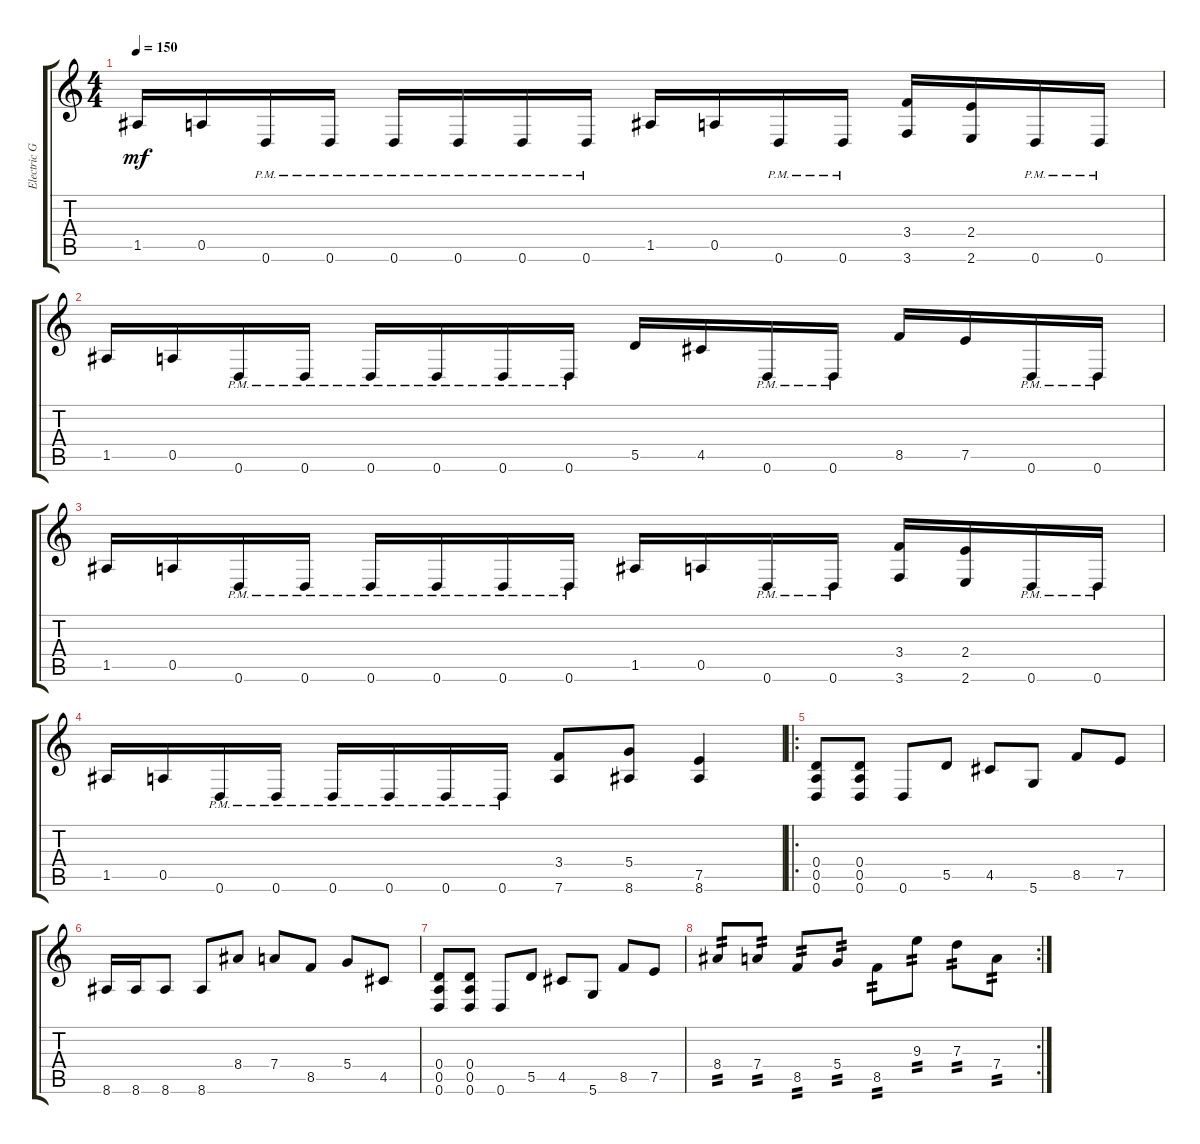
\track ("Electric Guitar 1" "Electric G") {instrument distortionguitar}
\staff {score tabs}
\tuning (E4 B3 G3 D3 A2 D2) {hide}
\ts (4 4)
\tempo 150
\clef g2
\ks c
1.5.16{dy mf} 0.5.16 0.6{pm}.16 0.6{pm}.16 0.6{pm}.16 0.6{pm}.16 0.6{pm}.16 0.6{pm}.16 1.5.16 0.5.16 0.6{pm}.16 0.6{pm}.16 (3.4 3.6).16 (2.4 2.6).16 0.6{pm}.16 0.6{pm}.16 |
1.5.16 0.5.16 0.6{pm}.16 0.6{pm}.16 0.6{pm}.16 0.6{pm}.16 0.6{pm}.16 0.6{pm}.16 5.5.16 4.5.16 0.6{pm}.16 0.6{pm}.16 8.5.16 7.5.16 0.6{pm}.16 0.6{pm}.16 |
1.5.16 0.5.16 0.6{pm}.16 0.6{pm}.16 0.6{pm}.16 0.6{pm}.16 0.6{pm}.16 0.6{pm}.16 1.5.16 0.5.16 0.6{pm}.16 0.6{pm}.16 (3.4 3.6).16 (2.4 2.6).16 0.6{pm}.16 0.6{pm}.16 |
1.5.16 0.5.16 0.6{pm}.16 0.6{pm}.16 0.6{pm}.16 0.6{pm}.16 0.6{pm}.16 0.6{pm}.16 (3.4 7.6).8 (5.4 8.6).8 (7.5 8.6).4 |
\ro
(0.4 0.5 0.6).8 (0.4 0.5 0.6).8 0.6.8 5.5.8 4.5.8 5.6.8 8.5.8 7.5.8 |
8.6.16 8.6.16 8.6.8 8.6.8 8.4.8 7.4.8 8.5.8 5.4.8 4.5.8 |
(0.4 0.5 0.6).8 (0.4 0.5 0.6).8 0.6.8 5.5.8 4.5.8 5.6.8 8.5.8 7.5.8 |
\rc 2
8.4.8{tp 2} 7.4.8{tp 2} 8.5.8{tp 2} 5.4.8{tp 2} 8.5.8{tp 2} 9.3.8{tp 2} 7.3.8{tp 2} 7.4.8{tp 2}
